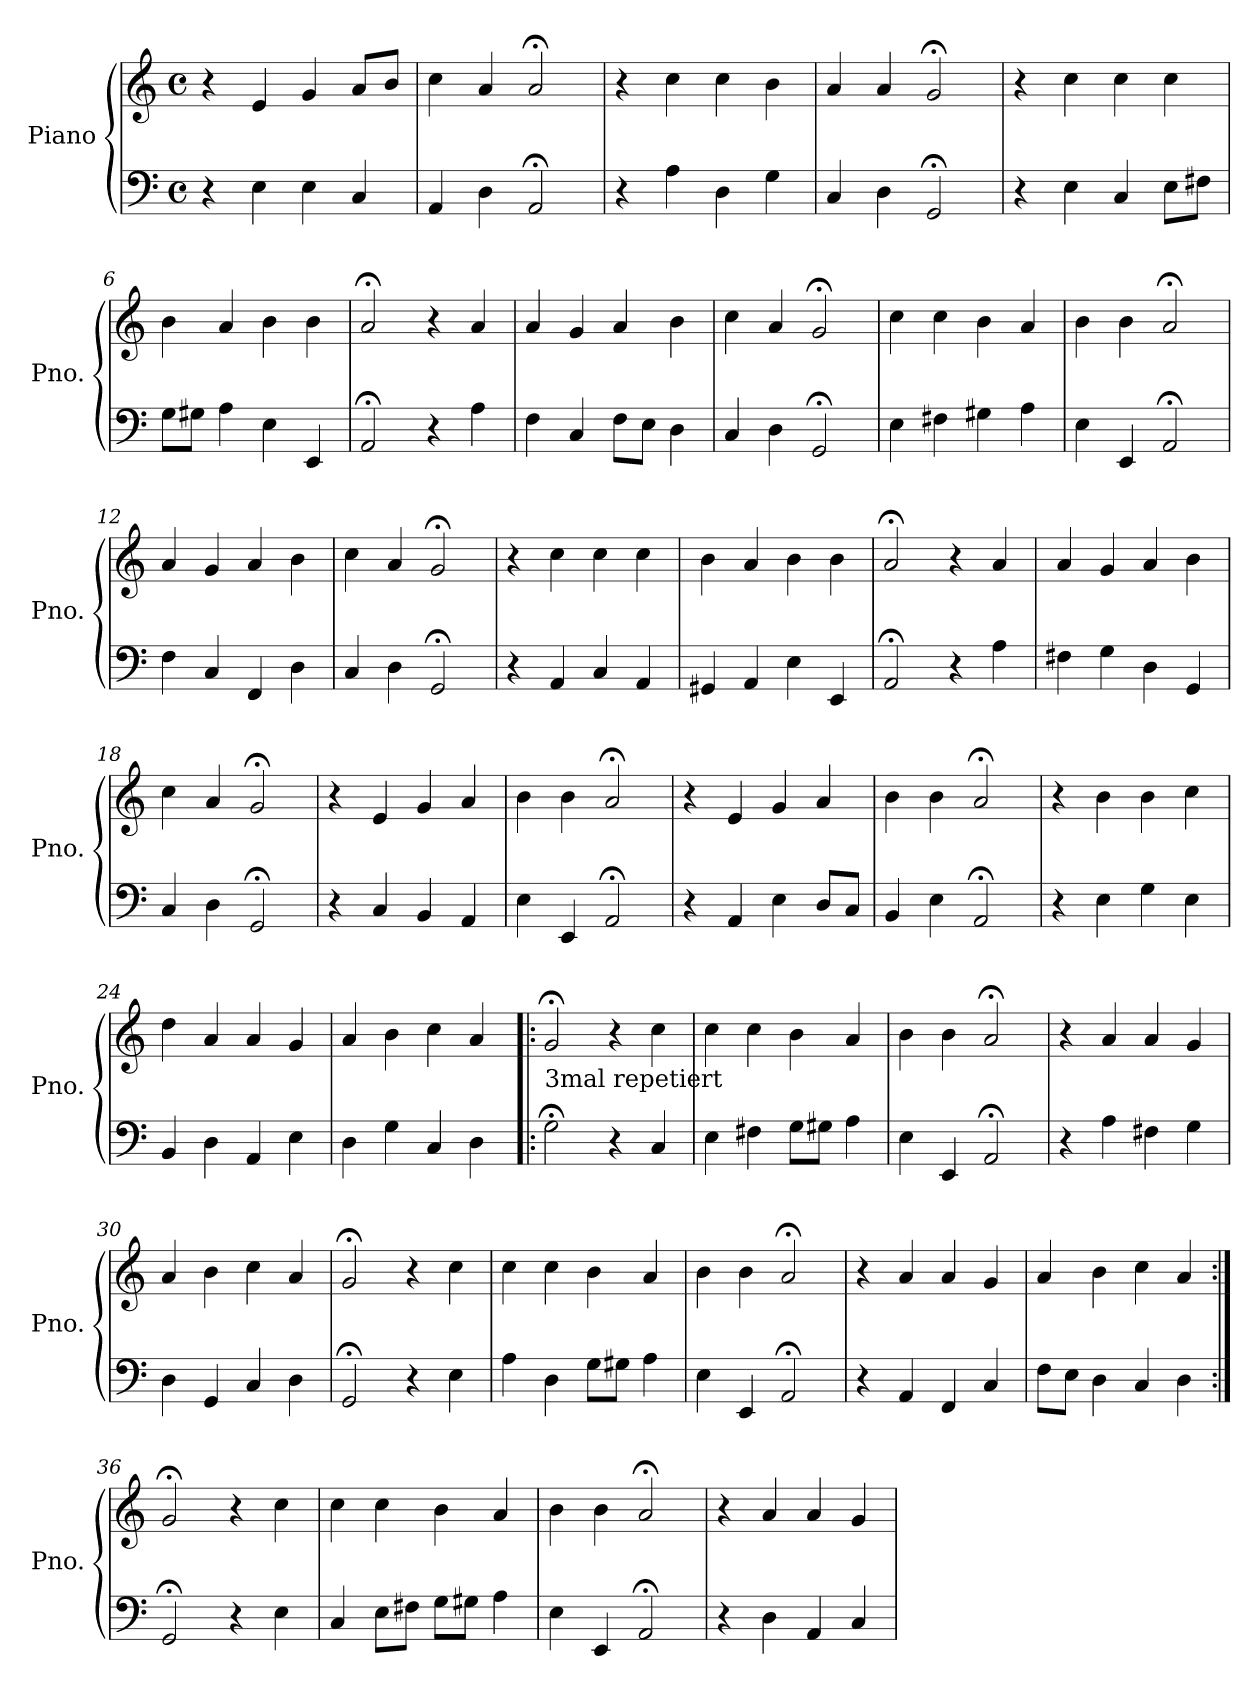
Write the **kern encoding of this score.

**kern	**kern
*part1	*part1
*staff2	*staff1
*I"Piano	*
*I'Pno.	*
*clefF4	*clefG2
*k[]	*k[]
*M4/4	*M4/4
*met(c)	*met(c)
=1	=1
4r	4r
4E\	4e/
4E\	4g/
4C/	8a/L
.	8b/J
=2	=2
4AA/	4cc\
4D\	4a/
2AA;</	2a;</
=3	=3
4r	4r
4A\	4cc\
4D\	4cc\
4G\	4b\
=4	=4
4C/	4a/
4D\	4a/
2GG;</	2g;</
=5	=5
4r	4r
4E\	4cc\
4C/	4cc\
8E\L	4cc\
8F#X\J	.
=6	=6
8G\L	4b\
8G#X\J	.
4A\	4a/
4E\	4b\
4EE/	4b\
=7	=7
2AA;</	2a;</
4r	4r
4A\	4a/
!!LO:LB:g=z
=8	=8
4F\	4a/
4C/	4g/
8F\L	4a/
8E\J	.
4D\	4b\
=9	=9
4C/	4cc\
4D\	4a/
2GG;</	2g;</
=10	=10
4E\	4cc\
4F#X\	4cc\
4G#X\	4b\
4A\	4a/
=11	=11
4E\	4b\
4EE/	4b\
2AA;</	2a;</
=12	=12
4F\	4a/
4C/	4g/
4FF/	4a/
4D\	4b\
=13	=13
4C/	4cc\
4D\	4a/
2GG;</	2g;</
=14	=14
4r	4r
4AA/	4cc\
4C/	4cc\
4AA/	4cc\
=15	=15
4GG#X/	4b\
4AA/	4a/
4E\	4b\
4EE/	4b\
!!LO:LB:g=z
=16	=16
2AA;</	2a;</
4r	4r
4A\	4a/
=17	=17
4F#X\	4a/
4G\	4g/
4D\	4a/
4GG/	4b\
=18	=18
4C/	4cc\
4D\	4a/
2GG;</	2g;</
=19	=19
4r	4r
4C/	4e/
4BB/	4g/
4AA/	4a/
=20	=20
4E\	4b\
4EE/	4b\
2AA;</	2a;</
=21	=21
4r	4r
4AA/	4e/
4E\	4g/
8D/L	4a/
8C/J	.
=22	=22
4BB/	4b\
4E\	4b\
2AA;</	2a;</
=23	=23
4r	4r
4E\	4b\
4G\	4b\
4E\	4cc\
!!LO:LB:g=z
=24	=24
4BB/	4dd\
4D\	4a/
4AA/	4a/
4E\	4g/
=25	=25
4D\	4a/
4G\	4b\
4C/	4cc\
4D\	4a/
=26!|:	=26!|:
!	!LO:TX:b:t=3mal repetiert
2G;<\	2g;</
4r	4r
4C/	4cc\
=27	=27
4E\	4cc\
4F#X\	4cc\
8G\L	4b\
8G#X\J	.
4A\	4a/
=28	=28
4E\	4b\
4EE/	4b\
2AA;</	2a;</
=29	=29
4r	4r
4A\	4a/
4F#X\	4a/
4G\	4g/
=30	=30
4D\	4a/
4GG/	4b\
4C/	4cc\
4D\	4a/
=31	=31
2GG;</	2g;</
4r	4r
4E\	4cc\
!!LO:LB:g=z
=32	=32
4A\	4cc\
4D\	4cc\
8G\L	4b\
8G#X\J	.
4A\	4a/
=33	=33
4E\	4b\
4EE/	4b\
2AA;</	2a;</
=34	=34
4r	4r
4AA/	4a/
4FF/	4a/
4C/	4g/
=35	=35
8F\L	4a/
8E\J	.
4D\	4b\
4C/	4cc\
4D\	4a/
=36:|!	=36:|!
2GG;</	2g;</
4r	4r
4E\	4cc\
=37	=37
4C/	4cc\
8E\L	4cc\
8F#X\J	.
8G\L	4b\
8G#X\J	.
4A\	4a/
=38	=38
4E\	4b\
4EE/	4b\
2AA;</	2a;</
!!LO:LB:g=z
=39	=39
4r	4r
4D\	4a/
4AA/	4a/
4C/	4g/
=	=
*-	*-
